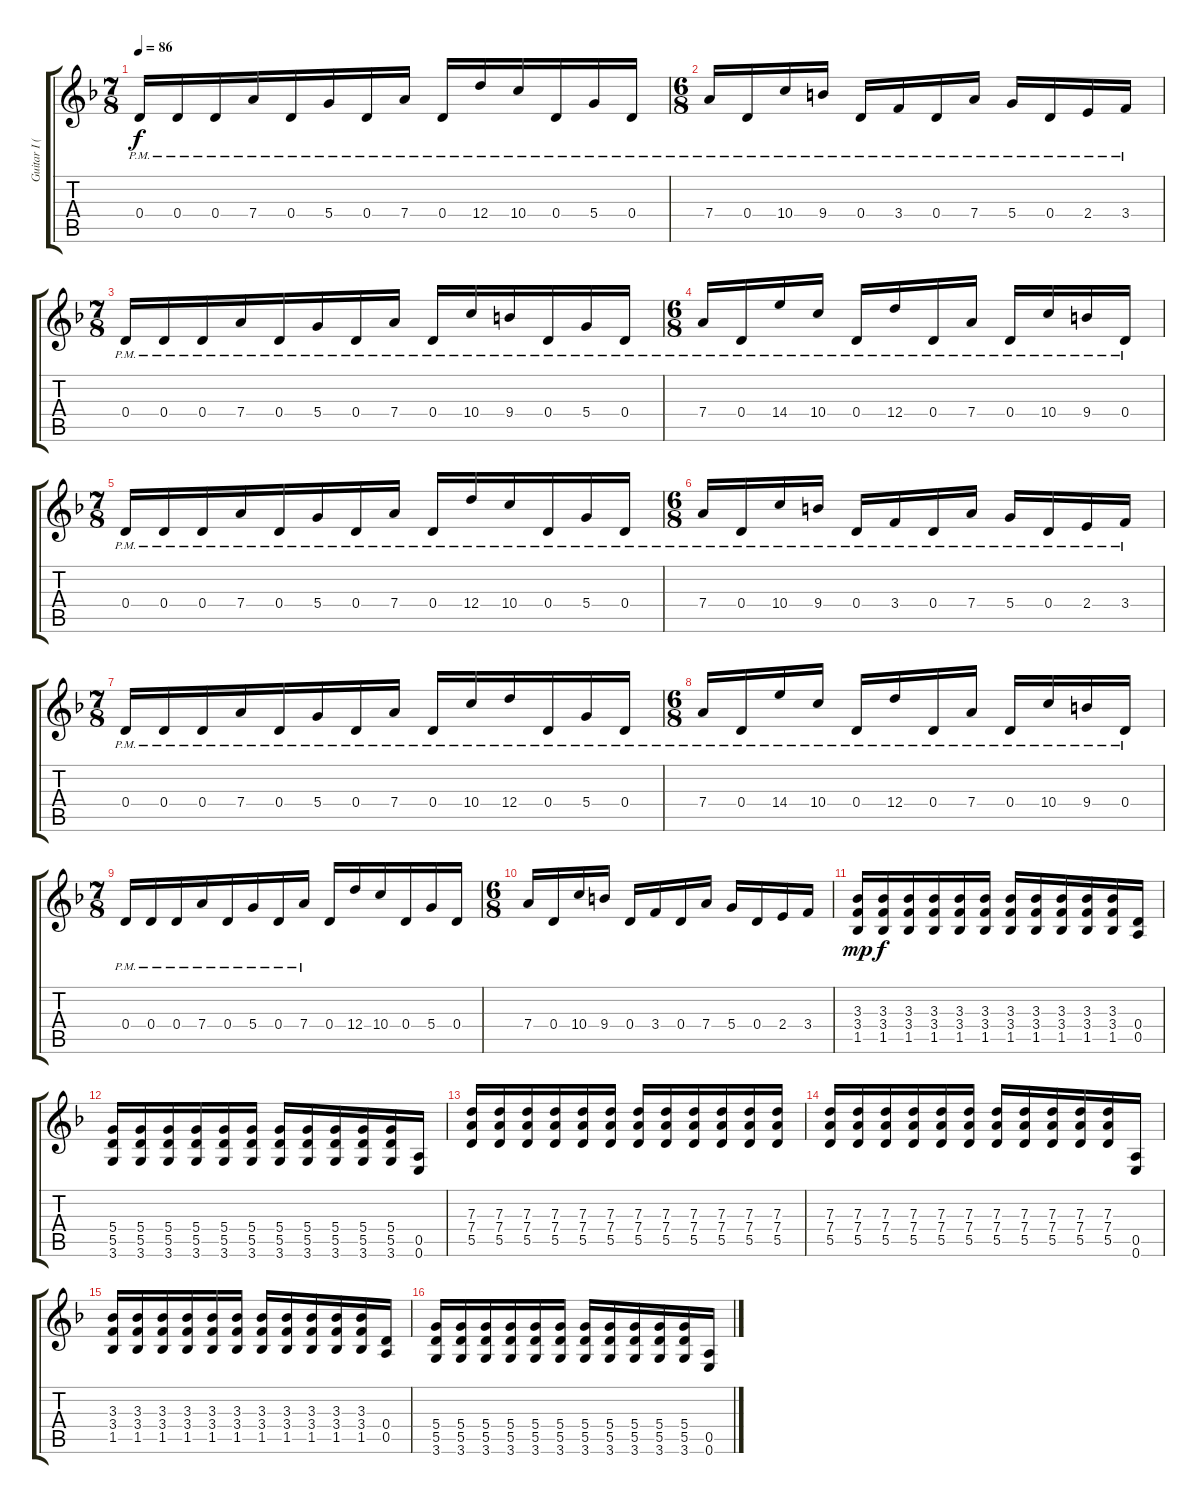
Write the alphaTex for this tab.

\track ("Guitar I (Standard Tuning)" "Guitar I (") {instrument distortionguitar}
\staff {score tabs}
\tuning (E4 B3 G3 D3 A2 E2) {hide}
\ts (7 8)
\tempo 86
\clef g2
\ks f
0.4{pm}.16{dy f} 0.4{pm}.16{beam merge} 0.4{pm}.16 7.4{pm}.16 0.4{pm}.16 5.4{pm}.16{beam merge} 0.4{pm}.16 7.4{pm}.16 0.4{pm}.16 12.4{pm}.16{beam merge} 10.4{pm}.16 0.4{pm}.16{beam merge} 5.4{pm}.16 0.4{pm}.16 |
\ts (6 8)
7.4{pm}.16 0.4{pm}.16 10.4{pm}.16 9.4{pm}.16{beam split} 0.4{pm}.16 3.4{pm}.16{beam merge} 0.4{pm}.16 7.4{pm}.16{beam split} 5.4{pm}.16 0.4{pm}.16 2.4{pm}.16 3.4{pm}.16 |
\ts (7 8)
0.4{pm}.16 0.4{pm}.16{beam merge} 0.4{pm}.16 7.4{pm}.16 0.4{pm}.16 5.4{pm}.16{beam merge} 0.4{pm}.16 7.4{pm}.16 0.4{pm}.16 10.4{pm}.16{beam merge} 9.4{pm}.16 0.4{pm}.16{beam merge} 5.4{pm}.16 0.4{pm}.16 |
\ts (6 8)
7.4{pm}.16 0.4{pm}.16 14.4{pm}.16 10.4{pm}.16{beam split} 0.4{pm}.16 12.4{pm}.16{beam merge} 0.4{pm}.16 7.4{pm}.16{beam split} 0.4{pm}.16 10.4{pm}.16 9.4{pm}.16 0.4{pm}.16 |
\ts (7 8)
0.4{pm}.16 0.4{pm}.16{beam merge} 0.4{pm}.16 7.4{pm}.16 0.4{pm}.16 5.4{pm}.16{beam merge} 0.4{pm}.16 7.4{pm}.16 0.4{pm}.16 12.4{pm}.16{beam merge} 10.4{pm}.16 0.4{pm}.16{beam merge} 5.4{pm}.16 0.4{pm}.16 |
\ts (6 8)
7.4{pm}.16 0.4{pm}.16 10.4{pm}.16 9.4{pm}.16{beam split} 0.4{pm}.16 3.4{pm}.16{beam merge} 0.4{pm}.16 7.4{pm}.16{beam split} 5.4{pm}.16 0.4{pm}.16 2.4{pm}.16 3.4{pm}.16 |
\ts (7 8)
0.4{pm}.16 0.4{pm}.16{beam merge} 0.4{pm}.16 7.4{pm}.16 0.4{pm}.16 5.4{pm}.16{beam merge} 0.4{pm}.16 7.4{pm}.16 0.4{pm}.16 10.4{pm}.16{beam merge} 12.4{pm}.16 0.4{pm}.16{beam merge} 5.4{pm}.16 0.4{pm}.16 |
\ts (6 8)
7.4{pm}.16 0.4{pm}.16 14.4{pm}.16 10.4{pm}.16{beam split} 0.4{pm}.16 12.4{pm}.16{beam merge} 0.4{pm}.16 7.4{pm}.16{beam split} 0.4{pm}.16 10.4{pm}.16 9.4{pm}.16 0.4{pm}.16 |
\ts (7 8)
0.4{pm}.16 0.4{pm}.16{beam merge} 0.4{pm}.16 7.4{pm}.16 0.4{pm}.16 5.4{pm}.16{beam merge} 0.4{pm}.16 7.4{pm}.16 0.4.16 12.4.16{beam merge} 10.4.16 0.4.16{beam merge} 5.4.16 0.4.16 |
\ts (6 8)
7.4.16 0.4.16 10.4.16 9.4.16{beam split} 0.4.16 3.4.16{beam merge} 0.4.16 7.4.16{beam split} 5.4.16 0.4.16 2.4.16 3.4.16 |
(3.3 3.4 1.5).16{dy mp} (3.3 3.4 1.5).16{dy f} (3.3 3.4 1.5).16 (3.3 3.4 1.5).16 (3.3 3.4 1.5).16 (3.3 3.4 1.5).16 (3.3 3.4 1.5).16 (3.3 3.4 1.5).16 (3.3 3.4 1.5).16 (3.3 3.4 1.5).16 (3.3 3.4 1.5).16 (0.4 0.5).16 |
(5.4 5.5 3.6).16 (5.4 5.5 3.6).16 (5.4 5.5 3.6).16 (5.4 5.5 3.6).16 (5.4 5.5 3.6).16 (5.4 5.5 3.6).16 (5.4 5.5 3.6).16 (5.4 5.5 3.6).16 (5.4 5.5 3.6).16 (5.4 5.5 3.6).16 (5.4 5.5 3.6).16 (0.5 0.6).16 |
(7.3 7.4 5.5).16 (7.3 7.4 5.5).16 (7.3 7.4 5.5).16 (7.3 7.4 5.5).16 (7.3 7.4 5.5).16 (7.3 7.4 5.5).16 (7.3 7.4 5.5).16 (7.3 7.4 5.5).16 (7.3 7.4 5.5).16 (7.3 7.4 5.5).16 (7.3 7.4 5.5).16 (7.3 7.4 5.5).16 |
(7.3 7.4 5.5).16 (7.3 7.4 5.5).16 (7.3 7.4 5.5).16 (7.3 7.4 5.5).16 (7.3 7.4 5.5).16 (7.3 7.4 5.5).16 (7.3 7.4 5.5).16 (7.3 7.4 5.5).16 (7.3 7.4 5.5).16 (7.3 7.4 5.5).16 (7.3 7.4 5.5).16 (0.5 0.6).16 |
(3.3 3.4 1.5).16 (3.3 3.4 1.5).16 (3.3 3.4 1.5).16 (3.3 3.4 1.5).16 (3.3 3.4 1.5).16 (3.3 3.4 1.5).16 (3.3 3.4 1.5).16 (3.3 3.4 1.5).16 (3.3 3.4 1.5).16 (3.3 3.4 1.5).16 (3.3 3.4 1.5).16 (0.4 0.5).16 |
(5.4 5.5 3.6).16 (5.4 5.5 3.6).16 (5.4 5.5 3.6).16 (5.4 5.5 3.6).16 (5.4 5.5 3.6).16 (5.4 5.5 3.6).16 (5.4 5.5 3.6).16 (5.4 5.5 3.6).16 (5.4 5.5 3.6).16 (5.4 5.5 3.6).16 (5.4 5.5 3.6).16 (0.5 0.6).16
